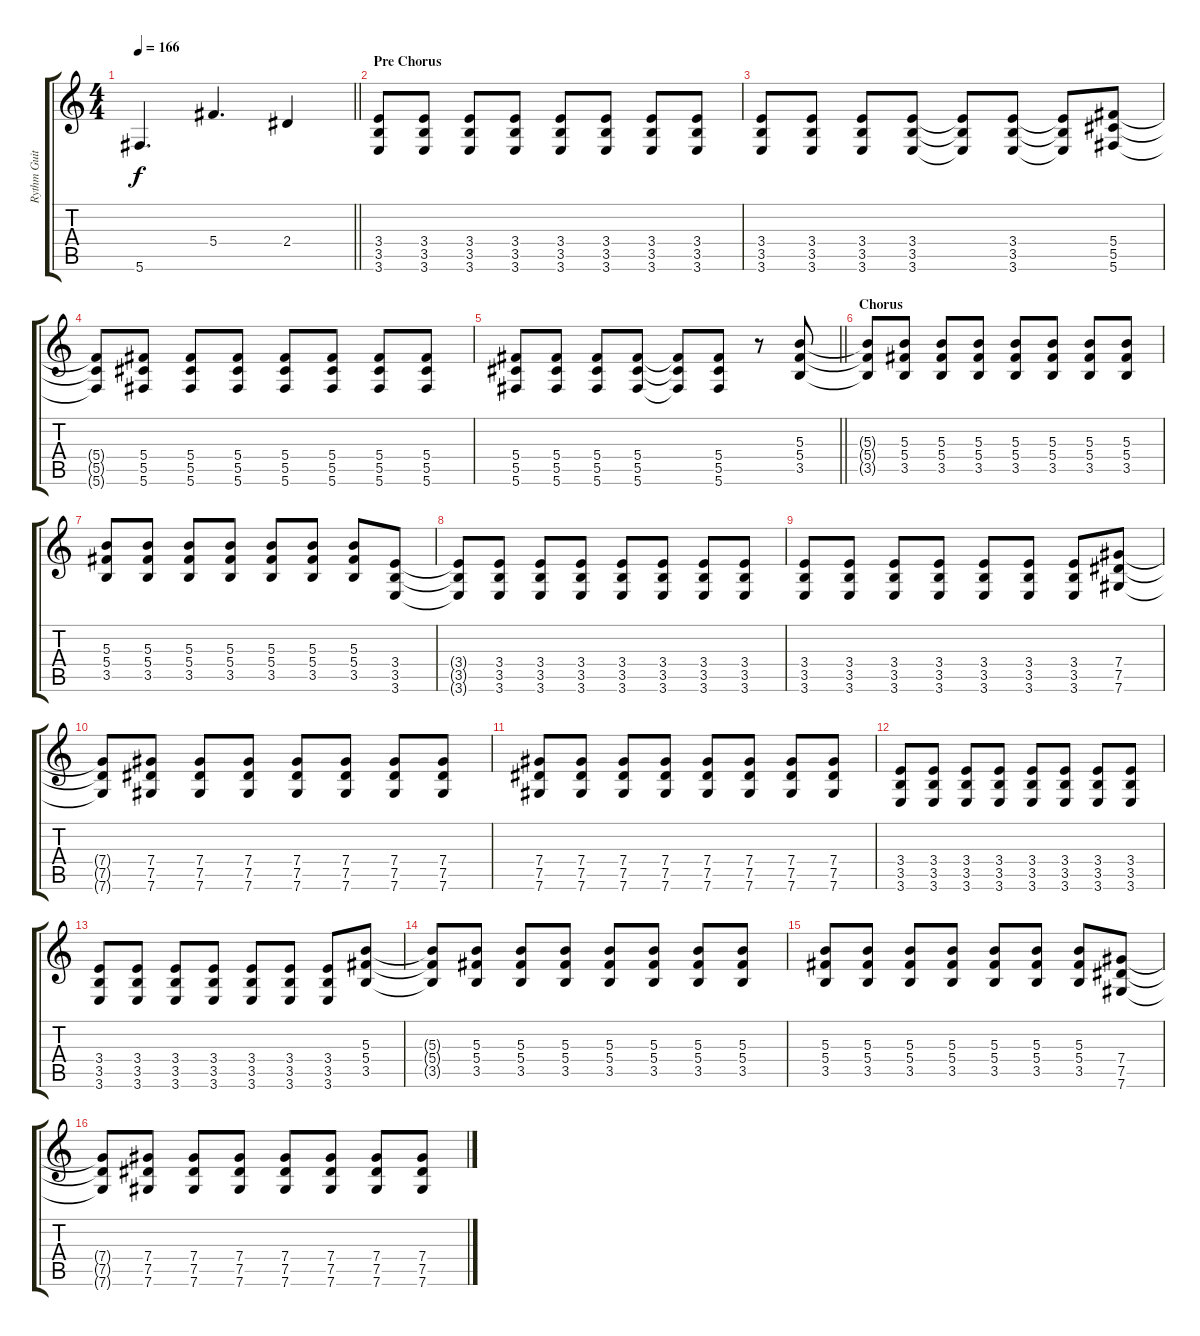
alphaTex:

\track ("Rythm Guitar (Connor)" "Rythm Guit") {instrument distortionguitar}
\staff {score tabs}
\tuning (Eb4 Bb3 Gb3 Db3 Ab2 Db2) {hide}
\ts (4 4)
\tempo 166
\clef g2
\barLineRight lightlight
\ks c
5.6.4{d dy f} 5.4.4{d} 2.4.4 |
\section ("" "Pre Chorus")
(3.4 3.5 3.6).8 (3.4 3.5 3.6).8 (3.4 3.5 3.6).8 (3.4 3.5 3.6).8 (3.4 3.5 3.6).8 (3.4 3.5 3.6).8 (3.4 3.5 3.6).8 (3.4 3.5 3.6).8 |
(3.4 3.5 3.6).8 (3.4 3.5 3.6).8 (3.4 3.5 3.6).8 (3.4 3.5 3.6).8 (3.4{t} 3.5{t} 3.6{t}).8 (3.4 3.5 3.6).8 (3.4{t} 3.5{t} 3.6{t}).8 (5.4 5.5 5.6).8 |
(5.4{t} 5.5{t} 5.6{t}).8 (5.4 5.5 5.6).8 (5.4 5.5 5.6).8 (5.4 5.5 5.6).8 (5.4 5.5 5.6).8 (5.4 5.5 5.6).8 (5.4 5.5 5.6).8 (5.4 5.5 5.6).8 |
\barLineRight lightlight
(5.4 5.5 5.6).8 (5.4 5.5 5.6).8 (5.4 5.5 5.6).8 (5.4 5.5 5.6).8 (5.4{t} 5.5{t} 5.6{t}).8 (5.4 5.5 5.6).8 r.8 (5.3 5.4 3.5).8 |
\section ("" "Chorus")
(5.3{t} 5.4{t} 3.5{t}).8 (5.3 5.4 3.5).8 (5.3 5.4 3.5).8 (5.3 5.4 3.5).8 (5.3 5.4 3.5).8 (5.3 5.4 3.5).8 (5.3 5.4 3.5).8 (5.3 5.4 3.5).8 |
(5.3 5.4 3.5).8 (5.3 5.4 3.5).8 (5.3 5.4 3.5).8 (5.3 5.4 3.5).8 (5.3 5.4 3.5).8 (5.3 5.4 3.5).8 (5.3 5.4 3.5).8 (3.4 3.5 3.6).8 |
(3.4{t} 3.5{t} 3.6{t}).8 (3.4 3.5 3.6).8 (3.4 3.5 3.6).8 (3.4 3.5 3.6).8 (3.4 3.5 3.6).8 (3.4 3.5 3.6).8 (3.4 3.5 3.6).8 (3.4 3.5 3.6).8 |
(3.4 3.5 3.6).8 (3.4 3.5 3.6).8 (3.4 3.5 3.6).8 (3.4 3.5 3.6).8 (3.4 3.5 3.6).8 (3.4 3.5 3.6).8 (3.4 3.5 3.6).8 (7.4 7.5 7.6).8 |
(7.4{t} 7.5{t} 7.6{t}).8 (7.4 7.5 7.6).8 (7.4 7.5 7.6).8 (7.4 7.5 7.6).8 (7.4 7.5 7.6).8 (7.4 7.5 7.6).8 (7.4 7.5 7.6).8 (7.4 7.5 7.6).8 |
(7.4 7.5 7.6).8 (7.4 7.5 7.6).8 (7.4 7.5 7.6).8 (7.4 7.5 7.6).8 (7.4 7.5 7.6).8 (7.4 7.5 7.6).8 (7.4 7.5 7.6).8 (7.4 7.5 7.6).8 |
(3.4 3.5 3.6).8 (3.4 3.5 3.6).8 (3.4 3.5 3.6).8 (3.4 3.5 3.6).8 (3.4 3.5 3.6).8 (3.4 3.5 3.6).8 (3.4 3.5 3.6).8 (3.4 3.5 3.6).8 |
(3.4 3.5 3.6).8 (3.4 3.5 3.6).8 (3.4 3.5 3.6).8 (3.4 3.5 3.6).8 (3.4 3.5 3.6).8 (3.4 3.5 3.6).8 (3.4 3.5 3.6).8 (5.3 5.4 3.5).8 |
(5.3{t} 5.4{t} 3.5{t}).8 (5.3 5.4 3.5).8 (5.3 5.4 3.5).8 (5.3 5.4 3.5).8 (5.3 5.4 3.5).8 (5.3 5.4 3.5).8 (5.3 5.4 3.5).8 (5.3 5.4 3.5).8 |
(5.3 5.4 3.5).8 (5.3 5.4 3.5).8 (5.3 5.4 3.5).8 (5.3 5.4 3.5).8 (5.3 5.4 3.5).8 (5.3 5.4 3.5).8 (5.3 5.4 3.5).8 (7.4 7.5 7.6).8 |
(7.4{t} 7.5{t} 7.6{t}).8 (7.4 7.5 7.6).8 (7.4 7.5 7.6).8 (7.4 7.5 7.6).8 (7.4 7.5 7.6).8 (7.4 7.5 7.6).8 (7.4 7.5 7.6).8 (7.4 7.5 7.6).8
